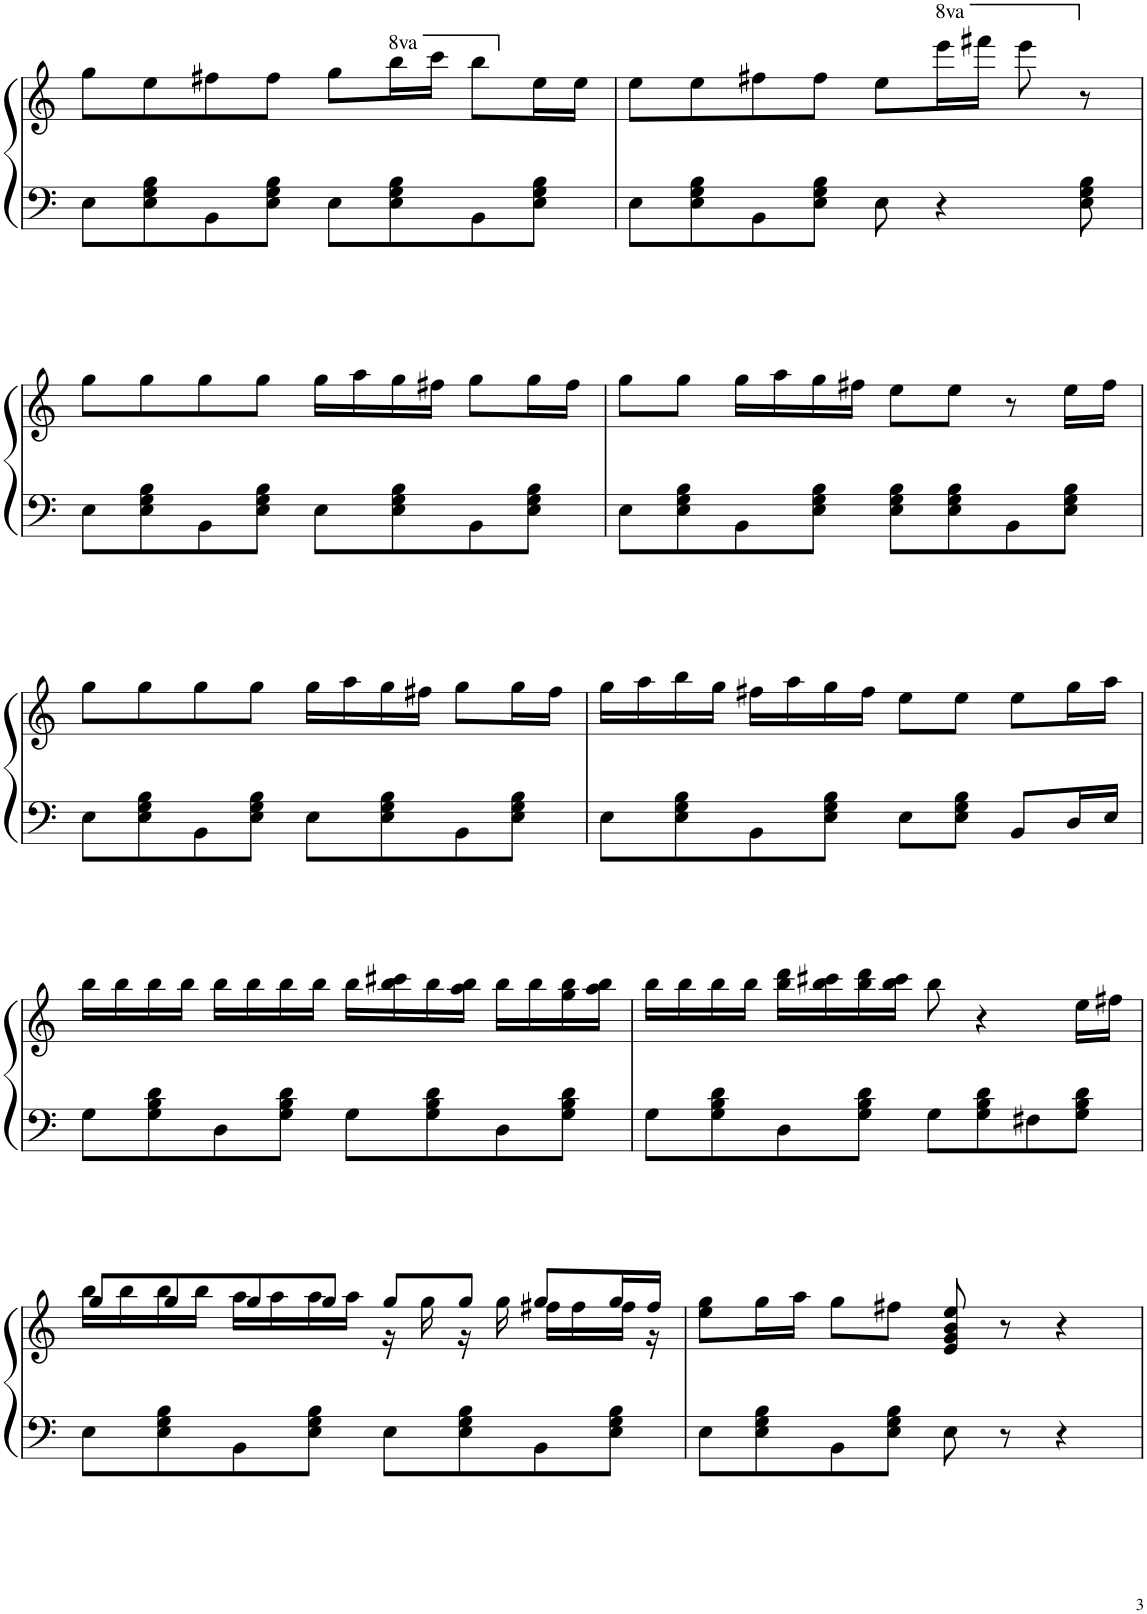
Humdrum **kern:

**kern	**kern
*part1	*part1
*staff2	*staff1
*I"Piano	*
*I'Pno	*
!!LO:PB:g=z
*clefF4	*clefG2
*k[]	*k[]
*M4/4	*M4/4
=22	=22
8E\L	8gg\L
8E\ 8G\ 8B\	8ee\
8BB\	8ff#X\
8E\ 8G\ 8B\J	8ff#\J
8E\L	8gg\L
*	*8va
8E\ 8G\ 8B\	16bbb\L
.	16cccc\JJ
8BB\	8bbb\L
*	*X8va
8E\ 8G\ 8B\J	16ee\L
.	16ee\JJ
=23	=23
8E\L	8ee\L
8E\ 8G\ 8B\	8ee\
8BB\	8ff#X\
8E\ 8G\ 8B\J	8ff#\J
8E\	8ee\L
*	*8va
4r	16eeee\L
.	16ffff#X\JJ
.	8eeee\
*	*X8va
8E\ 8G\ 8B\	8r
!!LO:LB:g=z
=24	=24
8E\L	8gg\L
8E\ 8G\ 8B\	8gg\
8BB\	8gg\
8E\ 8G\ 8B\J	8gg\J
8E\L	16gg\LL
.	16aa\
8E\ 8G\ 8B\	16gg\
.	16ff#X\JJ
8BB\	8gg\L
8E\ 8G\ 8B\J	16gg\L
.	16ff#\JJ
=25	=25
8E\L	8gg\L
8E\ 8G\ 8B\	8gg\J
8BB\	16gg\LL
.	16aa\
8E\ 8G\ 8B\J	16gg\
.	16ff#X\JJ
8E\ 8G\ 8B\L	8ee\L
8E\ 8G\ 8B\	8ee\J
8BB\	8r
8E\ 8G\ 8B\J	16ee\LL
.	16ff#\JJ
!!LO:LB:g=z
=26	=26
8E\L	8gg\L
8E\ 8G\ 8B\	8gg\
8BB\	8gg\
8E\ 8G\ 8B\J	8gg\J
8E\L	16gg\LL
.	16aa\
8E\ 8G\ 8B\	16gg\
.	16ff#X\JJ
8BB\	8gg\L
8E\ 8G\ 8B\J	16gg\L
.	16ff#\JJ
=27	=27
8E\L	16gg\LL
.	16aa\
8E\ 8G\ 8B\	16bb\
.	16gg\JJ
8BB\	16ff#X\LL
.	16aa\
8E\ 8G\ 8B\J	16gg\
.	16ff#\JJ
8E\L	8ee\L
8E\ 8G\ 8B\J	8ee\J
8BB/L	8ee\L
16D/L	16gg\L
16E/JJ	16aa\JJ
!!LO:LB:g=z
=28	=28
8G\L	16bb\LL
.	16bb\
8G\ 8B\ 8d\	16bb\
.	16bb\JJ
8D\	16bb\LL
.	16bb\
8G\ 8B\ 8d\J	16bb\
.	16bb\JJ
8G\L	16bb\LL
.	16bb\ 16ccc#X\
8G\ 8B\ 8d\	16bb\
.	16aa\ 16bb\JJ
8D\	16bb\LL
.	16bb\
8G\ 8B\ 8d\J	16gg\ 16bb\
.	16aa\ 16bb\JJ
=29	=29
8G\L	16bb\LL
.	16bb\
8G\ 8B\ 8d\	16bb\
.	16bb\JJ
8D\	16bb\ 16ddd\LL
.	16bb\ 16ccc#X\
8G\ 8B\ 8d\J	16bb\ 16ddd\
.	16bb\ 16ccc#\JJ
8G\L	8bb\
8G\ 8B\ 8d\	4r
8F#X\	.
8G\ 8B\ 8d\J	16ee\LL
.	16ff#X\JJ
!!LO:LB:g=z
=30	=30
*	*^
8E\L	8gg/L	16bb\LL
.	.	16bb\
8E\ 8G\ 8B\	8gg/	16bb\
.	.	16bb\JJ
8BB\	8gg/	16aa\LL
.	.	16aa\
8E\ 8G\ 8B\J	8gg/J	16aa\
.	.	16aa\JJ
8E\L	8gg/L	16r
.	.	16gg\
8E\ 8G\ 8B\	8gg/J	16r
.	.	16gg\
8BB\	8gg/L	16ff#X\LL
.	.	16ff#\
8E\ 8G\ 8B\J	16gg/L	16ff#\JJ
.	16ff#/JJ	16r
*	*v	*v
=31	=31
8E\L	8ee\ 8gg\L
8E\ 8G\ 8B\	16gg\L
.	16aa\JJ
8BB\	8gg\L
8E\ 8G\ 8B\J	8ff#X\J
8E\	8e/ 8g/ 8b/ 8ee/
8r	8r
4r	4r
=	=
*-	*-
